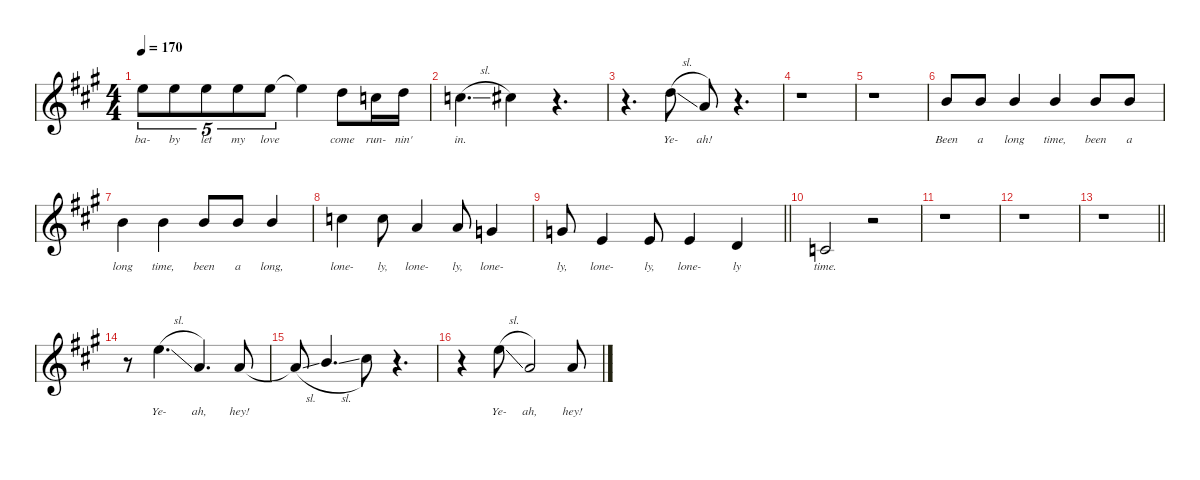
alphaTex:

\defaultSystemsLayout 4
\hideDynamics
\bracketExtendMode nobrackets
\singleTrackTrackNamePolicy hidden
\multiTrackTrackNamePolicy hidden
\firstSystemTrackNameMode fullname
\firstSystemTrackNameOrientation horizontal
\otherSystemsTrackNameOrientation horizontal
\track ("Vocals" "clar.") {defaultSystemsLayout 8 instrument clarinet}
\staff {score}
\tuning (E4 B3 G3 D3 A2 E2)
\ts (4 4)
\tempo 170
\clef g2
\ks a
12.1{acc forcenatural}.8{tu (5 4) lyrics (0 "ba-") lyrics (1 "") lyrics (2 "") lyrics (3 "") lyrics (4 "") dy f beam Down} 12.1{acc forcenatural}.8{tu (5 4) lyrics (0 "by") lyrics (1 "") lyrics (2 "") lyrics (3 "") lyrics (4 "") beam Down} 12.1{acc forcenatural}.8{tu (5 4) lyrics (0 "let") lyrics (1 "") lyrics (2 "") lyrics (3 "") lyrics (4 "") beam Down} 12.1{acc forcenatural}.8{tu (5 4) lyrics (0 "my") lyrics (1 "") lyrics (2 "") lyrics (3 "") lyrics (4 "") beam Down} 12.1{acc forcenatural}.8{tu (5 4) lyrics (0 "love") lyrics (1 "") lyrics (2 "") lyrics (3 "") lyrics (4 "") beam Down} 12.1{t acc forcenatural}.4{beam Down} 15.2{acc forcenatural}.8{lyrics (0 "come") lyrics (1 "") lyrics (2 "") lyrics (3 "") lyrics (4 "") beam Down} 13.2{acc forcenatural}.16{lyrics (0 "run-") lyrics (1 "") lyrics (2 "") lyrics (3 "") lyrics (4 "") beam Down} 15.2{acc forcenatural}.16{lyrics (0 "nin'") lyrics (1 "") lyrics (2 "") lyrics (3 "") lyrics (4 "") beam Down} |
13.2{sl acc forcenatural}.4{d lyrics (0 "in.") lyrics (1 "") lyrics (2 "") lyrics (3 "") lyrics (4 "") beam Down} 14.2{acc #}.4{beam Down} r.4{d beam Down} |
r.4{d beam Down} 15.2{sl acc forcenatural}.8{lyrics (0 "Ye-") lyrics (1 "") lyrics (2 "") lyrics (3 "") lyrics (4 "") beam Down} 10.2{acc forcenatural}.8{lyrics (0 "ah!") lyrics (1 "") lyrics (2 "") lyrics (3 "") lyrics (4 "") beam Up} r.4{d beam Up} |
r.1{beam Down} |
r.1{beam Down} |
12.2{acc forcenatural}.8{lyrics (0 "Been") lyrics (1 "") lyrics (2 "") lyrics (3 "") lyrics (4 "") beam Up} 12.2{acc forcenatural}.8{lyrics (0 "a") lyrics (1 "") lyrics (2 "") lyrics (3 "") lyrics (4 "") beam Up} 12.2{acc forcenatural}.4{lyrics (0 "long") lyrics (1 "") lyrics (2 "") lyrics (3 "") lyrics (4 "") beam Up} 12.2{acc forcenatural}.4{lyrics (0 "time,") lyrics (1 "") lyrics (2 "") lyrics (3 "") lyrics (4 "") beam Up} 12.2{acc forcenatural}.8{lyrics (0 "been") lyrics (1 "") lyrics (2 "") lyrics (3 "") lyrics (4 "") beam Up} 12.2{acc forcenatural}.8{lyrics (0 "a") lyrics (1 "") lyrics (2 "") lyrics (3 "") lyrics (4 "") beam Up} |
12.2{acc forcenatural}.4{lyrics (0 "long") lyrics (1 "") lyrics (2 "") lyrics (3 "") lyrics (4 "") beam Down} 12.2{acc forcenatural}.4{lyrics (0 "time,") lyrics (1 "") lyrics (2 "") lyrics (3 "") lyrics (4 "") beam Down} 12.2{acc forcenatural}.8{lyrics (0 "been") lyrics (1 "") lyrics (2 "") lyrics (3 "") lyrics (4 "") beam Up} 12.2{acc forcenatural}.8{lyrics (0 "a") lyrics (1 "") lyrics (2 "") lyrics (3 "") lyrics (4 "") beam Up} 12.2{acc forcenatural}.4{lyrics (0 "long,") lyrics (1 "") lyrics (2 "") lyrics (3 "") lyrics (4 "") beam Up} |
13.2{acc forcenatural}.4{lyrics (0 "lone-") lyrics (1 "") lyrics (2 "") lyrics (3 "") lyrics (4 "") beam Down} 13.2{acc forcenatural}.8{lyrics (0 "ly,") lyrics (1 "") lyrics (2 "") lyrics (3 "") lyrics (4 "") beam Down} 14.3{acc forcenatural}.4{lyrics (0 "lone-") lyrics (1 "") lyrics (2 "") lyrics (3 "") lyrics (4 "") beam Up} 14.3{acc forcenatural}.8{lyrics (0 "ly,") lyrics (1 "") lyrics (2 "") lyrics (3 "") lyrics (4 "") beam Up} 12.3{acc forcenatural}.4{lyrics (0 "lone-") lyrics (1 "") lyrics (2 "") lyrics (3 "") lyrics (4 "") beam Up} |
\barLineRight lightlight
12.3{acc forcenatural}.8{lyrics (0 "ly,") lyrics (1 "") lyrics (2 "") lyrics (3 "") lyrics (4 "") beam Up} 14.4{acc forcenatural}.4{lyrics (0 "lone-") lyrics (1 "") lyrics (2 "") lyrics (3 "") lyrics (4 "") beam Up} 14.4{acc forcenatural}.8{lyrics (0 "ly,") lyrics (1 "") lyrics (2 "") lyrics (3 "") lyrics (4 "") beam Up} 14.4{acc forcenatural}.4{lyrics (0 "lone-") lyrics (1 "") lyrics (2 "") lyrics (3 "") lyrics (4 "") beam Up} 12.4{acc forcenatural}.4{lyrics (0 "ly") lyrics (1 "") lyrics (2 "") lyrics (3 "") lyrics (4 "") beam Up} |
15.5{acc forcenatural}.2{lyrics (0 "time.") lyrics (1 "") lyrics (2 "") lyrics (3 "") lyrics (4 "") beam Up} r.2{beam Up} |
r.1{beam Down} |
r.1{beam Down} |
\barLineRight lightlight
r.1{beam Down} |
r.8{beam Down} 12.1{sl acc forcenatural}.4{d lyrics (0 "Ye-") lyrics (1 "") lyrics (2 "") lyrics (3 "") lyrics (4 "") beam Down} 5.1{acc forcenatural}.4{d lyrics (0 "ah,") lyrics (1 "") lyrics (2 "") lyrics (3 "") lyrics (4 "") beam Up} 5.1{acc forcenatural}.8{lyrics (0 "hey!") lyrics (1 "") lyrics (2 "") lyrics (3 "") lyrics (4 "") beam Up} |
5.1{sl t acc forcenatural}.8{beam Up} 7.1{sl acc forcenatural}.4{d beam Up} 9.1{acc #}.8{beam Down} r.4{d beam Down} |
r.4{beam Down} 12.1{sl acc forcenatural}.8{lyrics (0 "Ye-") lyrics (1 "") lyrics (2 "") lyrics (3 "") lyrics (4 "") beam Down} 5.1{acc forcenatural}.2{lyrics (0 "ah,") lyrics (1 "") lyrics (2 "") lyrics (3 "") lyrics (4 "") beam Up} 5.1{acc forcenatural}.8{lyrics (0 "hey!") lyrics (1 "") lyrics (2 "") lyrics (3 "") lyrics (4 "") beam Up}
